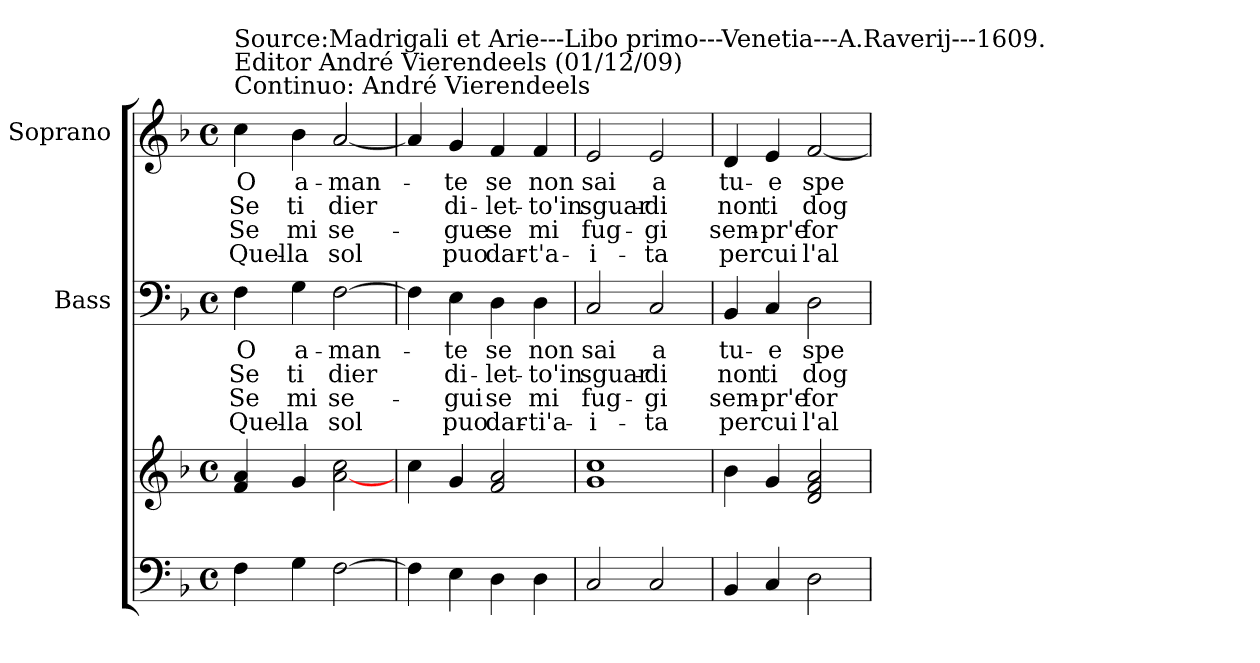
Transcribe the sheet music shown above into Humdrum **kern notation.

**kern	**kern	**kern	**text	**text	**text	**text	**kern	**text	**text	**text	**text
*part3	*part3	*part2	*part2	*part2	*part2	*part2	*part1	*part1	*part1	*part1	*part1
*staff4	*staff3	*staff2	*staff2	*staff2	*staff2	*staff2	*staff1	*staff1	*staff1	*staff1	*staff1
*	*	*I"Bass	*	*	*	*	*I"Soprano	*	*	*	*
*	*	*I'B	*	*	*	*	*I'S	*	*	*	*
*clefF4	*clefG2	*clefF4	*	*	*	*	*clefG2	*	*	*	*
*k[b-]	*k[b-]	*k[b-]	*	*	*	*	*k[b-]	*	*	*	*
*F:	*F:	*F:	*	*	*	*	*F:	*	*	*	*
*M4/4	*M4/4	*M4/4	*	*	*	*	*M4/4	*	*	*	*
*met(c)	*met(c)	*met(c)	*	*	*	*	*met(c)	*	*	*	*
=1	=1	=1	=1	=1	=1	=1	=1	=1	=1	=1	=1
!	!	!	!	!	!	!	!LO:TX:a:t=Source&colon;Madrigali et Arie---Libo primo---Venetia---A.Raverij---1609.\nEditor André Vierendeels (01/12/09)\nContinuo&colon; André Vierendeels	!	!	!	!
4F\	4f/ 4a/	4F\	O	Se	Se	Quel-	4cc\	O	Se	Se	Quel-
4G\	4g/	4G\	a-	ti	mi	-la	4b-\	a-	ti	mi	-la
[2F\	[2a\ 2cc\	[2F\	-man-	dier	se-	sol	[2a/	-man-	dier	se-	sol
=2	=2	=2	=2	=2	=2	=2	=2	=2	=2	=2	=2
4F\]	4cc\	4F\]	.	.	.	.	4a/]	.	.	.	.
4E\	4g/	4E\	-te	di-	-gui	puo	4g/	-te	di-	-gue	puo
4D\	2f/ 2a/	4D\	se	-let-	se	dar-	4f/	se	-let-	se	dar-
4D\	.	4D\	non	-to'in	mi	-ti'a-	4f/	non	-to'in	mi	-t'a-
=3	=3	=3	=3	=3	=3	=3	=3	=3	=3	=3	=3
2C/	1g 1cc	2C/	sai	sguar-	fug-	-i-	2e/	sai	sguar-	fug-	-i-
2C/	.	2C/	a	-di	-gi	-ta	2e/	a	-di	-gi	-ta
=4	=4	=4	=4	=4	=4	=4	=4	=4	=4	=4	=4
4BB-/	4b-\	4BB-/	tu-	non	sem-	per	4d/	tu-	non	sem-	per
4C/	4g/	4C/	-e	ti	-pr'e	cui	4e/	-e	ti	-pr'e	cui
2D\	2d/ 2f/ 2a/	2D\	spe-	dog-	for-	l'al-	[2f/	spe-	dog-	for-	l'al-
=	=	=	=	=	=	=	=	=	=	=	=
*-	*-	*-	*-	*-	*-	*-	*-	*-	*-	*-	*-
